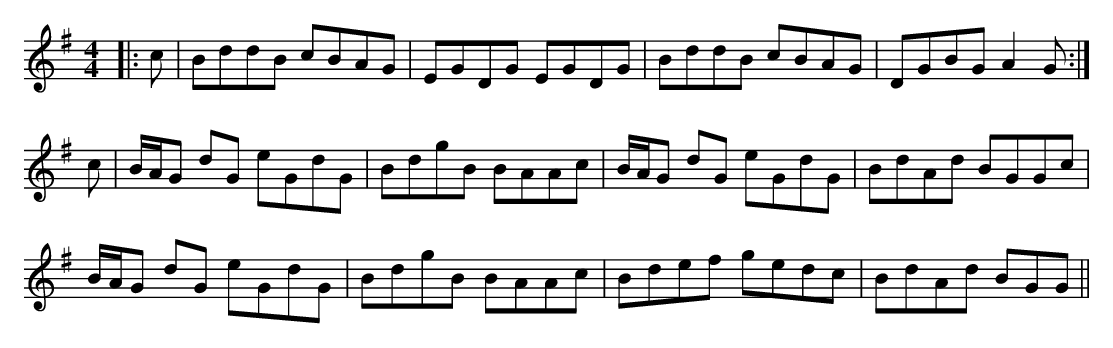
X:1
M:4/4
K:G
|:c|BddB cBAG|EGDG EGDG|BddB cBAG|DGBG A2 G:|
c|B/A/G dG eGdG|BdgB BAAc|B/A/G dG eGdG|BdAd BGGc|
B/A/G dG eGdG|BdgB BAAc|Bdef gedc|BdAd BGG||
